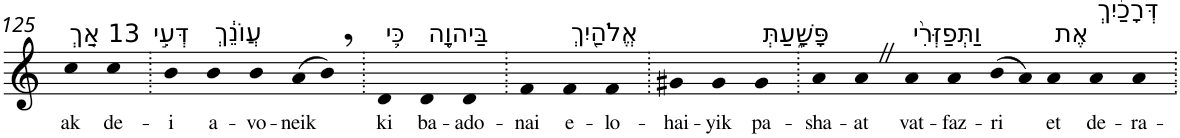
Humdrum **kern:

**kern	**text
*part1	*part1
*staff1	*staff1
*I"Piano	*
*I'Pno	*
!!LO:PB:g=z
*clefG2	*
*k[]	*
=125	=125
!LO:TX:a:t=13 אַ֚ךְ	!
!	!LO:LY:b
4cc	ak
!LO:TX:a:t=דְּעִ֣י	!
!	!LO:LY:b
4cc	de-
=126.	=126.
!	!LO:LY:b
4b	-i
!LO:TX:a:t=עֲוֺנֵ֔ךְ	!
!	!LO:LY:b
4b	a-
!	!LO:LY:b
4b	-vo-
!	!LO:LY:b
(>8a	-neik
8b,)	.
=127.	=127.
!LO:TX:a:t=כִּ֛י	!
!	!LO:LY:b
4d	ki
!LO:TX:a:t=בַּיהוָ֥ה	!
!	!LO:LY:b
4d	ba-
!	!LO:LY:b
4d	-ado-
=128.	=128.
!	!LO:LY:b
4f	-nai
!LO:TX:a:t=אֱלֹהַ֖יִךְ	!
!	!LO:LY:b
4f	e-
!	!LO:LY:b
4f	-lo-
=129.	=129.
!	!LO:LY:b
4g#X	-hai-
!	!LO:LY:b
4g#	-yik
!LO:TX:a:t=פָּשָׁ֑עַתְּ	!
!	!LO:LY:b
4g#	pa-
=130.	=130.
!	!LO:LY:b
4a	-sha-
!	!LO:LY:b
4aZ	-at
!LO:TX:a:t=וַתְּפַזְּרִ֨י	!
!	!LO:LY:b
4a	vat-
!	!LO:LY:b
4a	-faz-
!	!LO:LY:b
(>8b	-ri
8a)	.
!LO:TX:a:t=אֶת	!
!	!LO:LY:b
4a	et
!LO:TX:a:t=דְּרָכַ֜יִךְ	!
!	!LO:LY:b
4a	de-
!	!LO:LY:b
4a	-ra-
=.	=.
*-	*-
